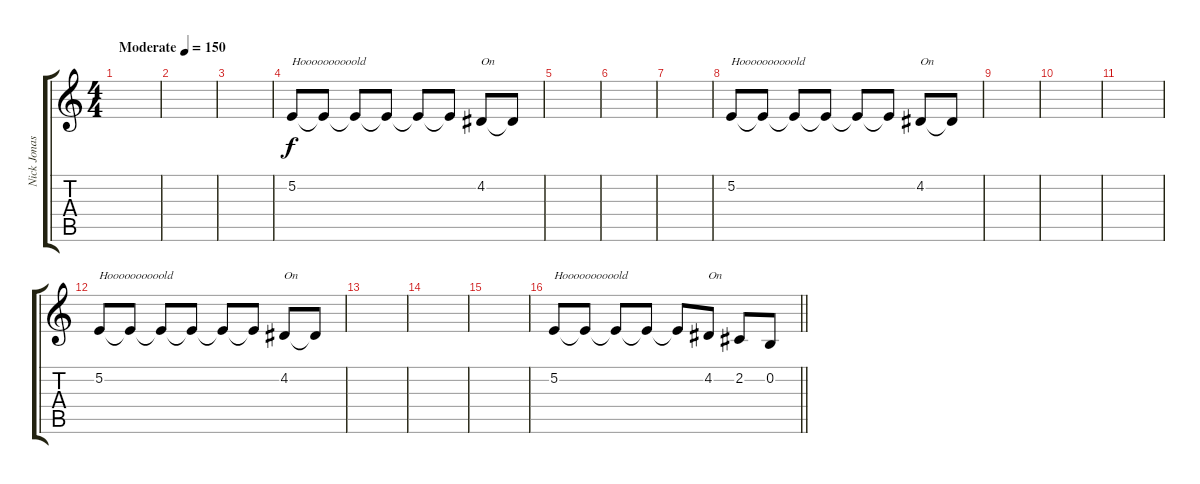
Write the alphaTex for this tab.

\track ("Nick Jonas (Vocals)" "Nick Jonas") {instrument tenorsax}
\staff {score tabs}
\tuning (E4 B3 G3 D3 A2 E2) {hide}
\ts (4 4)
\tempo (150 "Moderate")
\clef g2
\ks c
|
|
|
5.2.8{txt "Hoooooooooold"} 5.2{t}.8 5.2{t}.8 5.2{t}.8 5.2{t}.8 5.2{t}.8 4.2.8{txt "On"} 4.2{t}.8 |
|
|
|
5.2.8{txt "Hoooooooooold"} 5.2{t}.8 5.2{t}.8 5.2{t}.8 5.2{t}.8 5.2{t}.8 4.2.8{txt "On"} 4.2{t}.8 |
|
|
|
5.2.8{txt "Hoooooooooold"} 5.2{t}.8 5.2{t}.8 5.2{t}.8 5.2{t}.8 5.2{t}.8 4.2.8{txt "On"} 4.2{t}.8 |
|
|
|
\barLineRight lightlight
5.2.8{txt "Hoooooooooold"} 5.2{t}.8 5.2{t}.8 5.2{t}.8 5.2{t}.8 4.2.8{txt "On"} 2.2.8 0.2.8
